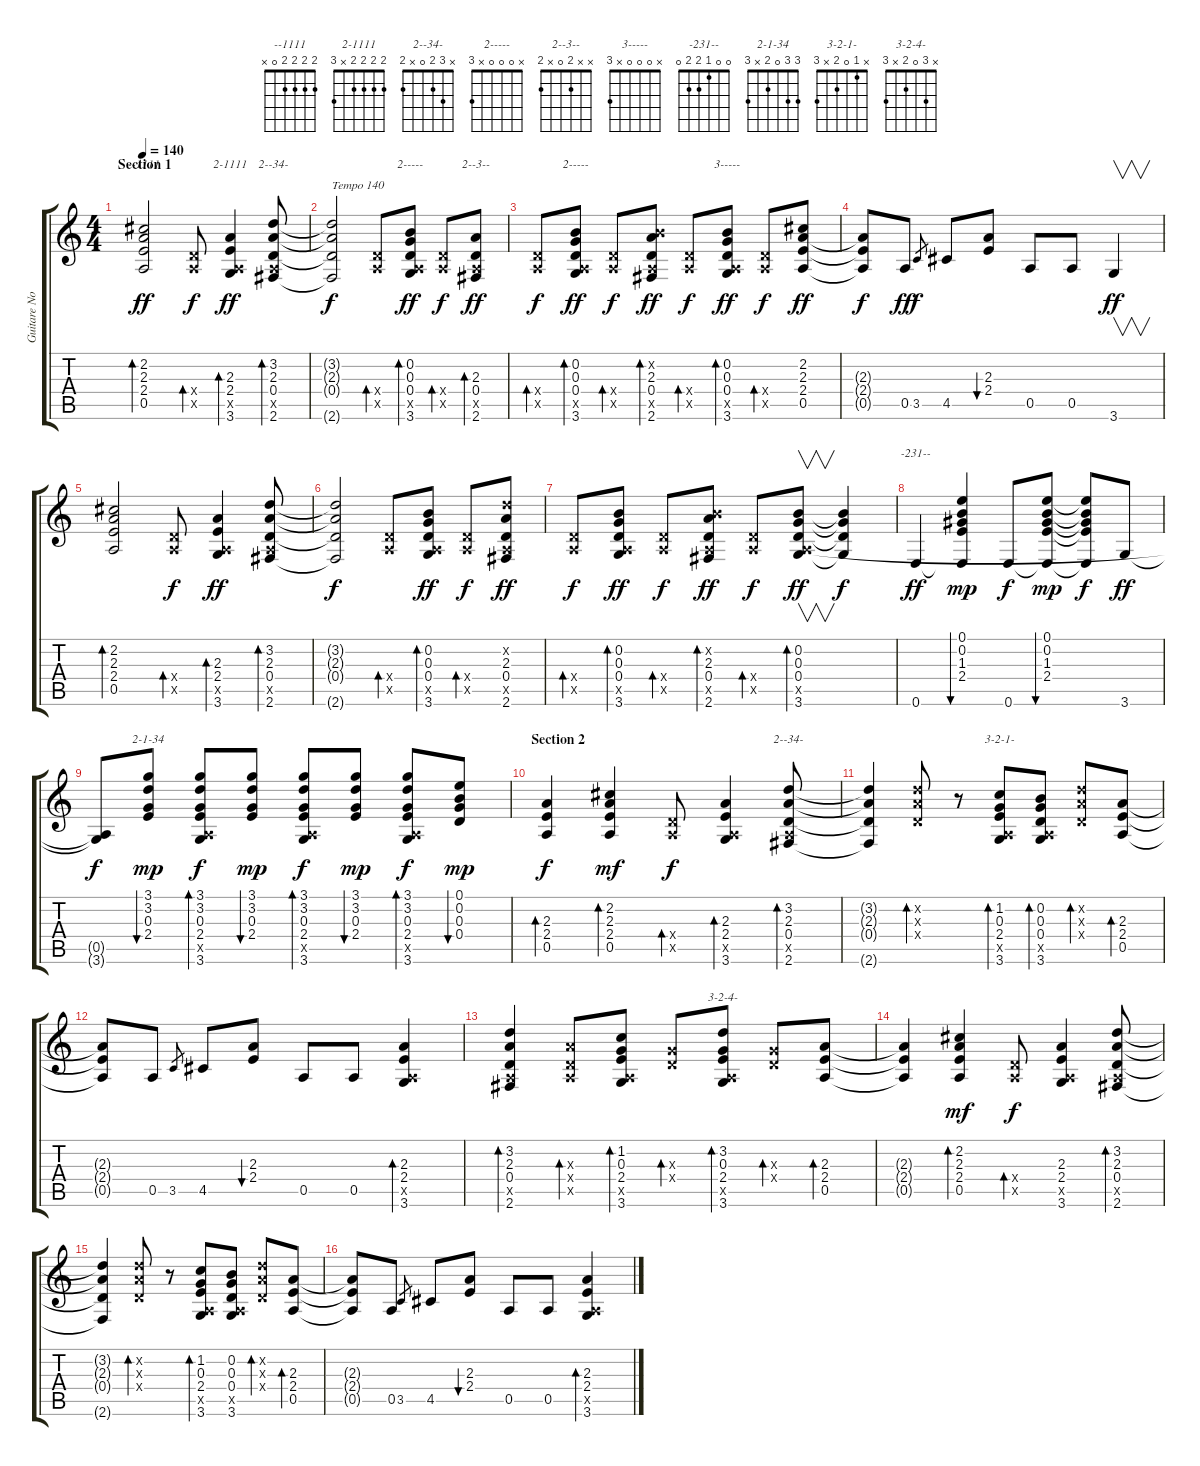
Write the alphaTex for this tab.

\track ("Guitare Novembre 2001" "Guitare No") {instrument acousticguitarnylon}
\staff {score tabs}
\tuning (E4 B3 G3 D3 A2 E2) {hide}
\chord ("--1111" 2 2 2 2 0 x)
\chord ("2-1111" 2 2 2 2 x 3)
\chord ("2--34-" 0 3 2 0 x 2)
\chord ("2-----" 0 0 0 0 x 3)
\chord ("2--3--" x x 2 0 x 2)
\chord ("2-----" x 0 0 0 x 3)
\chord ("3-----" x 0 0 0 x 3)
\chord ("-231--" 0 0 1 2 2 0)
\chord ("2-1-34" 3 3 0 2 x 3)
\chord ("2--34-" x 3 2 0 x 2)
\chord ("3-2-1-" x 1 0 2 x 3)
\chord ("3-2-4-" x 3 0 2 x 3)
\ts (4 4)
\section ("" "Section 1")
\tempo 140
\clef g2
\ks c
(2.2 2.3 2.4 0.5).2{bd 60 ch "--1111" dy ff instrument acousticguitarnylon} (0.4{x} 0.5{x}).8{bd 60 dy f} (2.3 2.4 0.5{x} 3.6).4{bd 60 ch "2-1111" dy ff} (3.2 2.3 0.4 0.5{x} 2.6).8{bd 60 ch "2--34-"} |
(3.2{t} 2.3{t} 0.4{t} 2.6{t}).2{txt "Tempo 140" dy f} (0.4{x} 0.5{x}).8{bd 60} (0.2 0.3 0.4 0.5{x} 3.6).8{bd 60 ch "2-----" dy ff} (0.4{x} 0.5{x}).8{bd 60 dy f} (2.3 0.4 0.5{x} 2.6).8{bd 60 ch "2--3--" dy ff} |
(0.4{x} 0.5{x}).8{bd 60 dy f} (0.2 0.3 0.4 0.5{x} 3.6).8{bd 60 ch "2-----" dy ff} (0.4{x} 0.5{x}).8{bd 60 dy f} (0.2{x} 2.3 0.4 0.5{x} 2.6).8{bd 60 dy ff} (0.4{x} 0.5{x}).8{bd 60 dy f} (0.2 0.3 0.4 0.5{x} 3.6).8{bd 60 ch "3-----" dy ff} (0.4{x} 0.5{x}).8{bd 60 dy f} (2.2 2.3 2.4 0.5).8{dy ff} |
(2.3{t} 2.4{t} 0.5{t}).8{dy f} 0.5.8{dy ff} 3.5.8{gr dy f} 4.5.8 (2.3 2.4).8{bu 30} 0.5.8 0.5.8 3.6.4{v dy ff} |
(2.2 2.3 2.4 0.5).2{bd 60} (0.4{x} 0.5{x}).8{bd 60 dy f} (2.3 2.4 0.5{x} 3.6).4{bd 60 dy ff} (3.2 2.3 0.4 0.5{x} 2.6).8{bd 60} |
(3.2{t} 2.3{t} 0.4{t} 2.6{t}).2{dy f} (0.4{x} 0.5{x}).8{bd 60} (0.2 0.3 0.4 0.5{x} 3.6).8{bd 60 dy ff} (0.4{x} 0.5{x}).8{bd 60 dy f} (3.2{x} 2.3 0.4 0.5{x} 2.6).8{dy ff} |
(0.4{x} 0.5{x}).8{bd 60 dy f} (0.2 0.3 0.4 0.5{x} 3.6).8{bd 60 dy ff} (0.4{x} 0.5{x}).8{bd 60 dy f} (0.2{x} 2.3 0.4 0.5{x} 2.6).8{bd 60 dy ff} (0.4{x} 0.5{x}).8{bd 60 dy f} (0.2 0.3 0.4 0.5{x} 3.6).8{v bd 60 dy ff} (0.2{t} 0.3{t} 0.4{t} 3.6{t}).4{dy f} |
0.6.4{ch "-231--" dy ff} (0.1 0.2 1.3 2.4 0.6{t}).4{bu 60 dy mp} 0.6.8{dy f} (0.1 0.2 1.3 2.4 0.6{t}).8{bu 60 dy mp} (0.1{t} 0.2{t} 1.3{t} 2.4{t} 0.6{t}).8{dy f} 3.6.8{dy ff} |
(0.5{t} 3.6{t}).8{dy f} (3.1 3.2 0.3 2.4).8{bu 30 ch "2-1-34" dy mp} (3.1 3.2 0.3 2.4 0.5{x} 3.6).8{bd 30 dy f} (3.1 3.2 0.3 2.4).8{bu 30 dy mp} (3.1 3.2 0.3 2.4 0.5{x} 3.6).8{bd 30 dy f} (3.1 3.2 0.3 2.4).8{bu 30 dy mp} (3.1 3.2 0.3 2.4 0.5{x} 3.6).8{bd 30 dy f} (0.1 0.2 0.3 0.4).8{bu 30 dy mp} |
\section ("" "Section 2")
(2.3 2.4 0.5).4{bd 60 dy f} (2.2 2.3 2.4 0.5).4{bd 60 dy mf} (0.4{x} 0.5{x}).8{bd 60 dy f} (2.3 2.4 0.5{x} 3.6).4{bd 60} (3.2 2.3 0.4 0.5{x} 2.6).8{bd 60 ch "2--34-"} |
(3.2{t} 2.3{t} 0.4{t} 2.6{t}).4 (3.2{x} 2.3{x} 0.4{x}).8{bd 60} r.8 (1.2 0.3 2.4 0.5{x} 3.6).8{bd 60 ch "3-2-1-"} (0.2 0.3 0.4 0.5{x} 3.6).8{bd 60} (3.2{x} 2.3{x} 0.4{x}).8{bd 60} (2.3 2.4 0.5).8{bd 60} |
(2.3{t} 2.4{t} 0.5{t}).8 0.5.8 3.5.8{gr} 4.5.8 (2.3 2.4).8{bu 30} 0.5.8 0.5.8 (2.3 2.4 0.5{x} 3.6).4{bd 30} |
(3.2 2.3 0.4 0.5{x} 2.6).4{bd 30} (2.3{x} 0.4{x} 0.5{x}).8{bd 30} (1.2 0.3 2.4 0.5{x} 3.6).8{bd 30} (0.3{x} 0.4{x}).8{bd 30} (3.2 0.3 2.4 0.5{x} 3.6).8{bd 30 ch "3-2-4-"} (0.3{x} 0.4{x}).8{bd 30} (2.3 2.4 0.5).8{bd 30} |
(2.3{t} 2.4{t} 0.5{t}).4 (2.2 2.3 2.4 0.5).4{bd 60 dy mf} (0.4{x} 0.5{x}).8{bd 30 dy f} (2.3 2.4 0.5{x} 3.6).4 (3.2 2.3 0.4 0.5{x} 2.6).8{bd 30} |
(3.2{t} 2.3{t} 0.4{t} 2.6{t}).4 (3.2{x} 2.3{x} 0.4{x}).8{bd 30} r.8 (1.2 0.3 2.4 0.5{x} 3.6).8{bd 30} (0.2 0.3 0.4 0.5{x} 3.6).8 (3.2{x} 2.3{x} 0.4{x}).8{bd 30} (2.3 2.4 0.5).8{bd 30} |
(2.3{t} 2.4{t} 0.5{t}).8 0.5.8 3.5.8{gr} 4.5.8 (2.3 2.4).8{bu 30} 0.5.8 0.5.8 (2.3 2.4 0.5{x} 3.6).4{bd 30}
